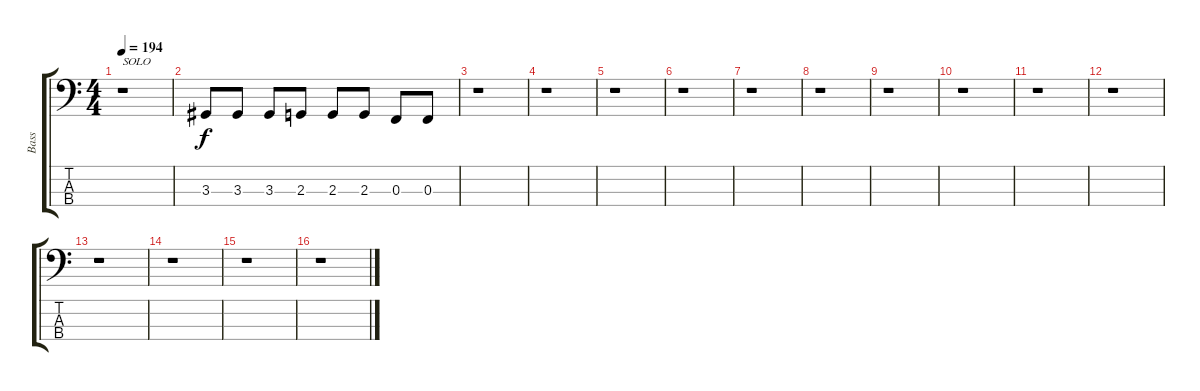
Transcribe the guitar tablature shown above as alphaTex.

\track ("Bass" "Bass") {instrument electricbassfinger}
\staff {score tabs}
\tuning (Eb2 Bb1 F1 C1) {hide}
\ts (4 4)
\tempo 194
\clef f4
\ks c
r.1{txt "SOLO" dy f} |
3.3.8 3.3.8 3.3.8 2.3.8 2.3.8 2.3.8 0.3.8 0.3.8 |
r.1 |
r.1 |
r.1 |
r.1 |
r.1 |
r.1 |
r.1 |
r.1 |
r.1 |
r.1 |
r.1 |
r.1 |
r.1 |
r.1
